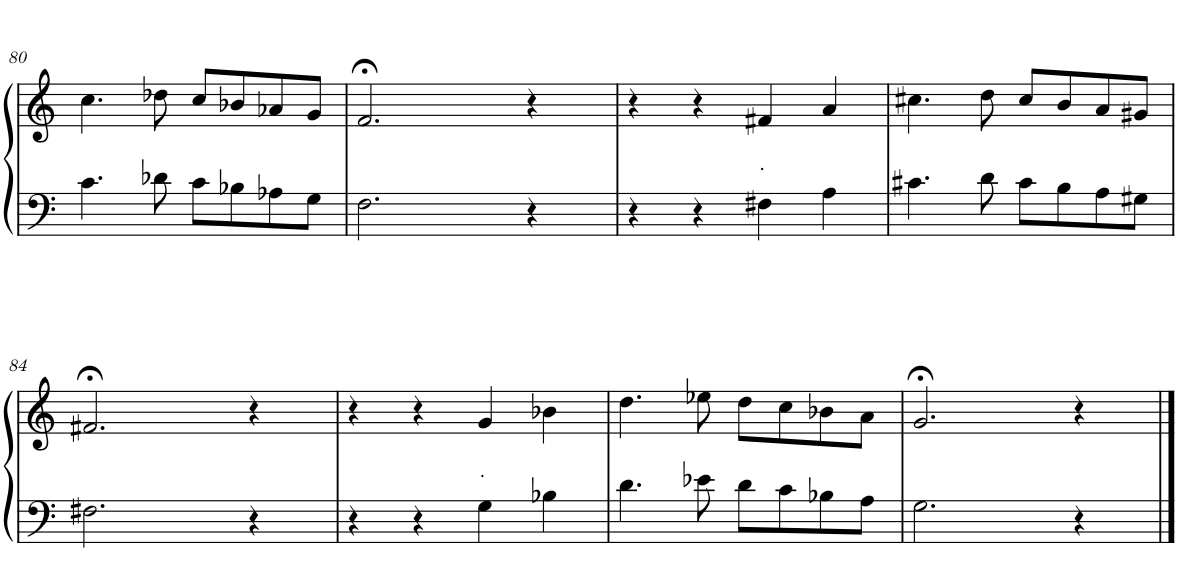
**kern	**kern
*part1	*part1
*staff2	*staff1
*I"Piano	*
*I'Pno.	*
!!LO:PB:g=z
*clefF4	*clefG2
*k[]	*k[]
*M4/4	*M4/4
=80	=80
4.c\	4.cc\
8d-X\	8dd-X\
8c\L	8cc/L
8B-X\	8b-X/
8A-X\	8a-X/
8G\J	8g/J
=81	=81
2.F\	2.f;</
4r	4r
=82	=82
4r	4r
4r	4r
!LO:TX:a:t=.	!
4F#X\	4f#X/
4A\	4a/
=83	=83
4.c#X\	4.cc#X\
8d\	8dd\
8c#\L	8cc#/L
8B\	8b/
8A\	8a/
8G#X\J	8g#X/J
!!LO:LB:g=z
=84	=84
2.F#X\	2.f#X;</
4r	4r
=85	=85
4r	4r
4r	4r
!LO:TX:a:t=.	!
4G\	4g/
4B-X\	4b-X\
=86	=86
4.d\	4.dd\
8e-X\	8ee-X\
8d\L	8dd\L
8c\	8cc\
8B-X\	8b-X\
8A\J	8a\J
=87	=87
2.G\	2.g;</
4r	4r
==	==
*-	*-
